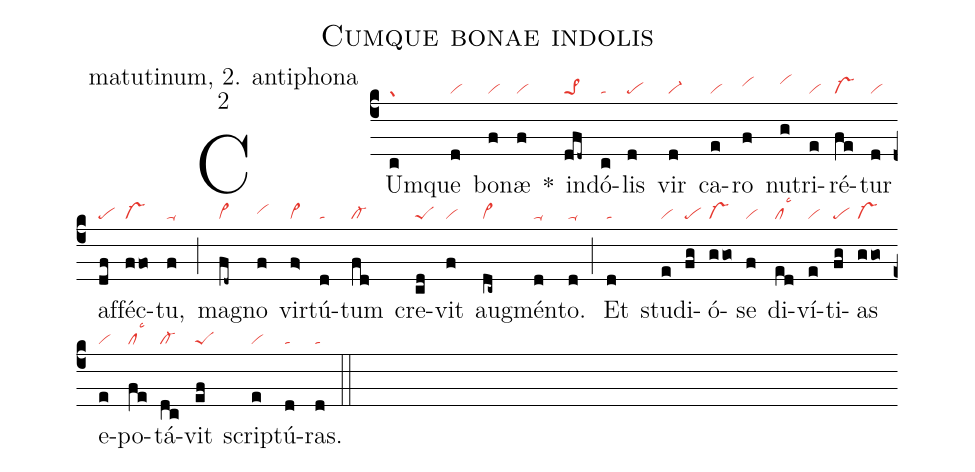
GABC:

name: Cumque bonae indolis;
office-part: matutinum, 2. antiphona;
mode: 2;
nabc-lines: 1;
%%
(c4)
CUm(c|gr)que(d|vi) bo(f|vi)næ(f|vi) *()
in(dfd~|pe>1)dó(c|ta)lis(d|pe) vir(d|vi-) ca(e|vi)ro(f|vihi) nu(g|vihj)tri(e|vi)ré(fe|vs-)tur(d|vi) af(df|pe)féc(ffo|vs-)tu,(f|ta-) (;)
mag(fd~|vi>)no(f|vihh) vir(f>|vi>)tú(d|ta)tum(fd|cl-) cre(cd|peS)vit(f|vi) aug(dc~|vi>)mén(d|ta-)to.(d|ta-) (;)
Et(d|ta) stu(e|vi)di(fg|pe)ó(ggo|vs-)se(f|vi) di(ed|cllsc3)ví(e|vi)ti(fg|pe)as(ggo|vs-) e(e|vi)po(fe|cllsc3)tá(dc|cl-)vit(ef|peS) scrip(e|vi)tú(d|ta)ras.(d|ta) (::)
